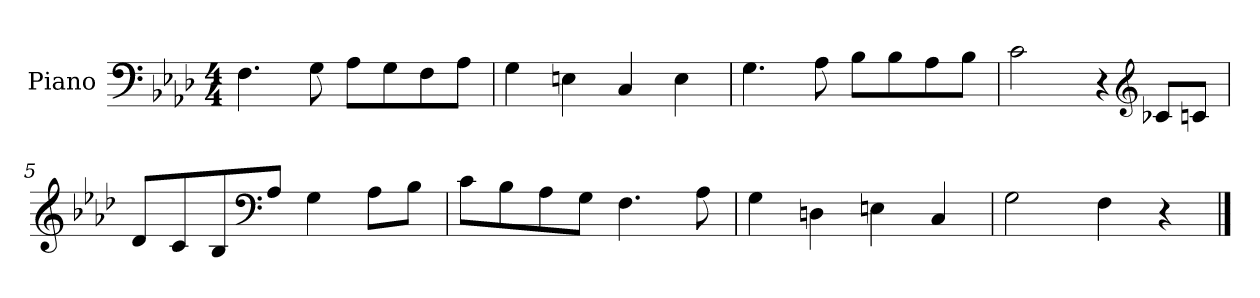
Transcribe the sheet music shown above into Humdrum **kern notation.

**kern
*part1
*staff1
*I"Piano
*I'Pno.
*clefF4
*k[b-e-a-d-]
*M4/4
*MM120
=1
4.F\
8G\
8A-\L
8G\
8F\
8A-\J
=2
4G\
4En\
4C/
4E\
=3
4.G\
8A-\
8B-\L
8B-\
8A-\
8B-\J
=4
2c\
4r
*clefG2
8c-X/L
8cn/J
=5
8d-/L
8c/
8B-/
*clefF4
8A-/J
4G\
8A-\L
8B-\J
=6
8c\L
8B-\
8A-\
8G\J
4.F\
8A-\
!!LO:LB:g=z
=7
4G\
4Dn\
4En\
4C/
=8
2G\
4F\
4r
==
*-
